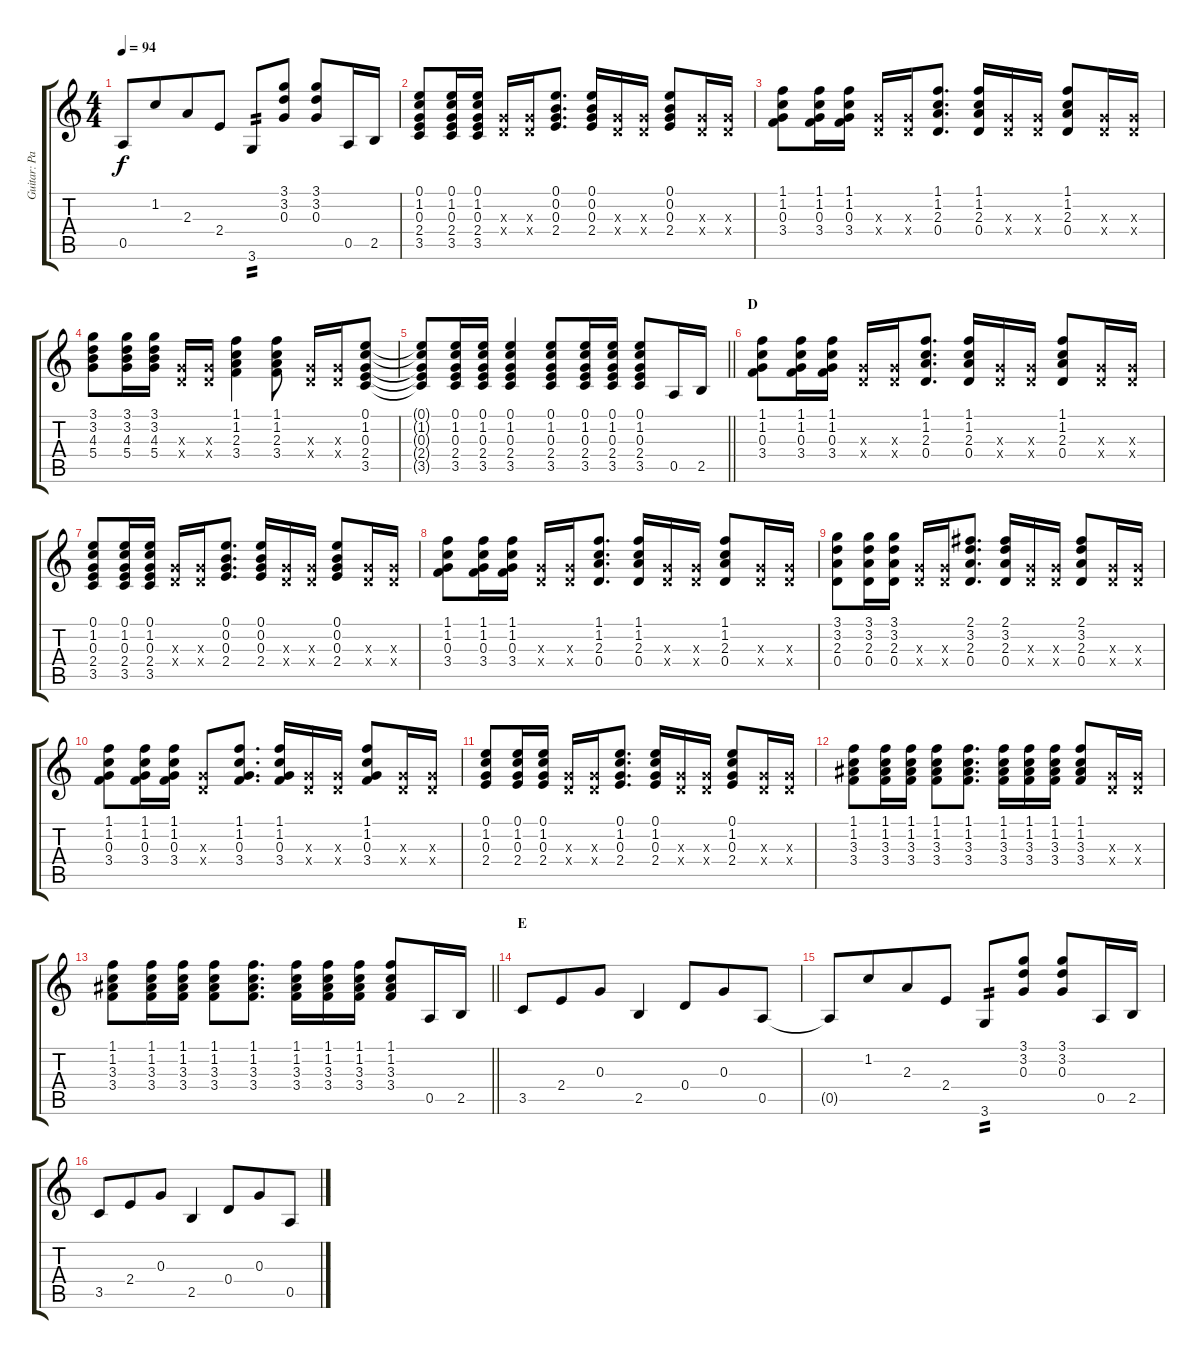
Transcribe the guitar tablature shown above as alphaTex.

\track ("Guitar: Paul" "Guitar: Pa") {instrument electricguitarclean}
\staff {score tabs}
\tuning (E4 B3 G3 D3 A2 E2) {hide}
\ts (4 4)
\tempo 94
\clef g2
\ks c
0.5{t}.8{dy f} 1.2.8{beam merge} 2.3.8 2.4.8 3.6.8{tp 2} (3.1 3.2 0.3).8 (3.1 3.2 0.3).8 0.5.16 2.5.16 |
(0.1 1.2 0.3 2.4 3.5).8 (0.1 1.2 0.3 2.4 3.5).16 (0.1 1.2 0.3 2.4 3.5).16 (0.3{x} 0.4{x}).16 (0.3{x} 0.4{x}).16 (0.1 0.2 0.3 2.4).8{d} (0.1 0.2 0.3 2.4).16 (0.3{x} 0.4{x}).16 (0.3{x} 0.4{x}).16 (0.1 0.2 0.3 2.4).8 (0.3{x} 0.4{x}).16 (0.3{x} 0.4{x}).16 |
(1.1 1.2 0.3 3.4).8 (1.1 1.2 0.3 3.4).16 (1.1 1.2 0.3 3.4).16 (0.3{x} 0.4{x}).16 (0.3{x} 0.4{x}).16 (1.1 1.2 2.3 0.4).8{d} (1.1 1.2 2.3 0.4).16 (0.3{x} 0.4{x}).16 (0.3{x} 0.4{x}).16 (1.1 1.2 2.3 0.4).8 (0.3{x} 0.4{x}).16 (0.3{x} 0.4{x}).16 |
(3.1 3.2 4.3 5.4).8 (3.1 3.2 4.3 5.4).16 (3.1 3.2 4.3 5.4).16 (0.3{x} 0.4{x}).16 (0.3{x} 0.4{x}).16 (1.1 1.2 2.3 3.4).4 (1.1 1.2 2.3 3.4).8 (0.3{x} 0.4{x}).16 (0.3{x} 0.4{x}).16 (0.1 1.2 0.3 2.4 3.5).8 |
\barLineRight lightlight
(0.1{t} 1.2{t} 0.3{t} 2.4{t} 3.5{t}).8 (0.1 1.2 0.3 2.4 3.5).16 (0.1 1.2 0.3 2.4 3.5).16 (0.1 1.2 0.3 2.4 3.5).4 (0.1 1.2 0.3 2.4 3.5).8 (0.1 1.2 0.3 2.4 3.5).16 (0.1 1.2 0.3 2.4 3.5).16 (0.1 1.2 0.3 2.4 3.5).8 0.5.16 2.5.16 |
\section ("" "D")
(1.1 1.2 0.3 3.4).8 (1.1 1.2 0.3 3.4).16 (1.1 1.2 0.3 3.4).16 (0.3{x} 0.4{x}).16 (0.3{x} 0.4{x}).16 (1.1 1.2 2.3 0.4).8{d} (1.1 1.2 2.3 0.4).16 (0.3{x} 0.4{x}).16 (0.3{x} 0.4{x}).16 (1.1 1.2 2.3 0.4).8 (0.3{x} 0.4{x}).16 (0.3{x} 0.4{x}).16 |
(0.1 1.2 0.3 2.4 3.5).8 (0.1 1.2 0.3 2.4 3.5).16 (0.1 1.2 0.3 2.4 3.5).16 (0.3{x} 0.4{x}).16 (0.3{x} 0.4{x}).16 (0.1 0.2 0.3 2.4).8{d} (0.1 0.2 0.3 2.4).16 (0.3{x} 0.4{x}).16 (0.3{x} 0.4{x}).16 (0.1 0.2 0.3 2.4).8 (0.3{x} 0.4{x}).16 (0.3{x} 0.4{x}).16 |
(1.1 1.2 0.3 3.4).8 (1.1 1.2 0.3 3.4).16 (1.1 1.2 0.3 3.4).16 (0.3{x} 0.4{x}).16 (0.3{x} 0.4{x}).16 (1.1 1.2 2.3 0.4).8{d} (1.1 1.2 2.3 0.4).16 (0.3{x} 0.4{x}).16 (0.3{x} 0.4{x}).16 (1.1 1.2 2.3 0.4).8 (0.3{x} 0.4{x}).16 (0.3{x} 0.4{x}).16 |
(3.1 3.2 2.3 0.4).8 (3.1 3.2 2.3 0.4).16 (3.1 3.2 2.3 0.4).16 (0.3{x} 0.4{x}).16 (0.3{x} 0.4{x}).16 (2.1 3.2 2.3 0.4).8{d} (2.1 3.2 2.3 0.4).16 (0.3{x} 0.4{x}).16 (0.3{x} 0.4{x}).16 (2.1 3.2 2.3 0.4).8 (0.3{x} 0.4{x}).16 (0.3{x} 0.4{x}).16 |
(1.1 1.2 0.3 3.4).8 (1.1 1.2 0.3 3.4).16 (1.1 1.2 0.3 3.4).16 (0.3{x} 0.4{x}).8 (1.1 1.2 0.3 3.4).8{d} (1.1 1.2 0.3 3.4).16 (0.3{x} 0.4{x}).16 (0.3{x} 0.4{x}).16 (1.1 1.2 0.3 3.4).8 (0.3{x} 0.4{x}).16 (0.3{x} 0.4{x}).16 |
(0.1 1.2 0.3 2.4).8 (0.1 1.2 0.3 2.4).16 (0.1 1.2 0.3 2.4).16 (0.3{x} 0.4{x}).16 (0.3{x} 0.4{x}).16 (0.1 1.2 0.3 2.4).8{d} (0.1 1.2 0.3 2.4).16 (0.3{x} 0.4{x}).16 (0.3{x} 0.4{x}).16 (0.1 1.2 0.3 2.4).8 (0.3{x} 0.4{x}).16 (0.3{x} 0.4{x}).16 |
(1.1 1.2 3.3 3.4).8 (1.1 1.2 3.3 3.4).16 (1.1 1.2 3.3 3.4).16 (1.1 1.2 3.3 3.4).8 (1.1 1.2 3.3 3.4).8{d} (1.1 1.2 3.3 3.4).16 (1.1 1.2 3.3 3.4).16 (1.1 1.2 3.3 3.4).16 (1.1 1.2 3.3 3.4).8 (0.3{x} 0.4{x}).16 (0.3{x} 0.4{x}).16 |
\barLineRight lightlight
(1.1 1.2 3.3 3.4).8 (1.1 1.2 3.3 3.4).16 (1.1 1.2 3.3 3.4).16 (1.1 1.2 3.3 3.4).8 (1.1 1.2 3.3 3.4).8{d} (1.1 1.2 3.3 3.4).16 (1.1 1.2 3.3 3.4).16 (1.1 1.2 3.3 3.4).16 (1.1 1.2 3.3 3.4).8 0.5.16 2.5.16 |
\section ("" "E")
3.5.8 2.4.8{beam merge} 0.3.8 2.5.4 0.4.8{beam merge} 0.3.8 0.5.8 |
0.5{t}.8 1.2.8{beam merge} 2.3.8 2.4.8 3.6.8{tp 2} (3.1 3.2 0.3).8 (3.1 3.2 0.3).8 0.5.16 2.5.16 |
3.5.8 2.4.8{beam merge} 0.3.8 2.5.4 0.4.8{beam merge} 0.3.8 0.5.8
